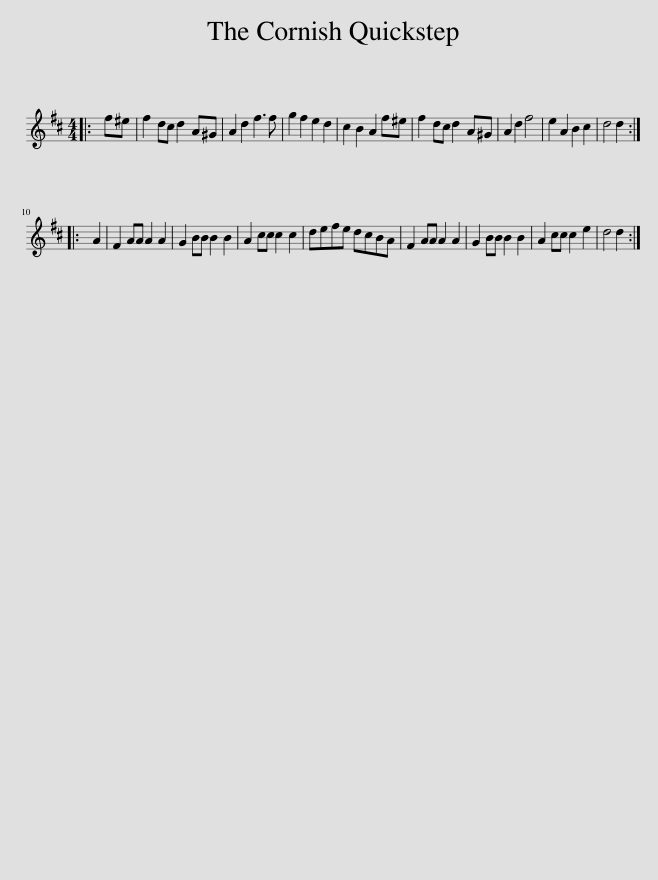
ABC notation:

X:1
L:1/8
M:4/4
I:linebreak $
K:D
V:1 treble
V:1
|: f^e | f2 dc d2 A^G | A2 d2 f3 f | g2 f2 e2 d2 | c2 B2 A2 f^e | %5
 f2 dc d2 A^G | A2 d2 f4 | e2 A2 B2 c2 | d4 d2 ::$ A2 | %10
 F2 AA A2 A2 | G2 BB B2 B2 | A2 cc c2 c2 | defe dcBA | F2 AA A2 A2 | %15
 G2 BB B2 B2 | A2 cc c2 e2 | d4 d2 :| %18
